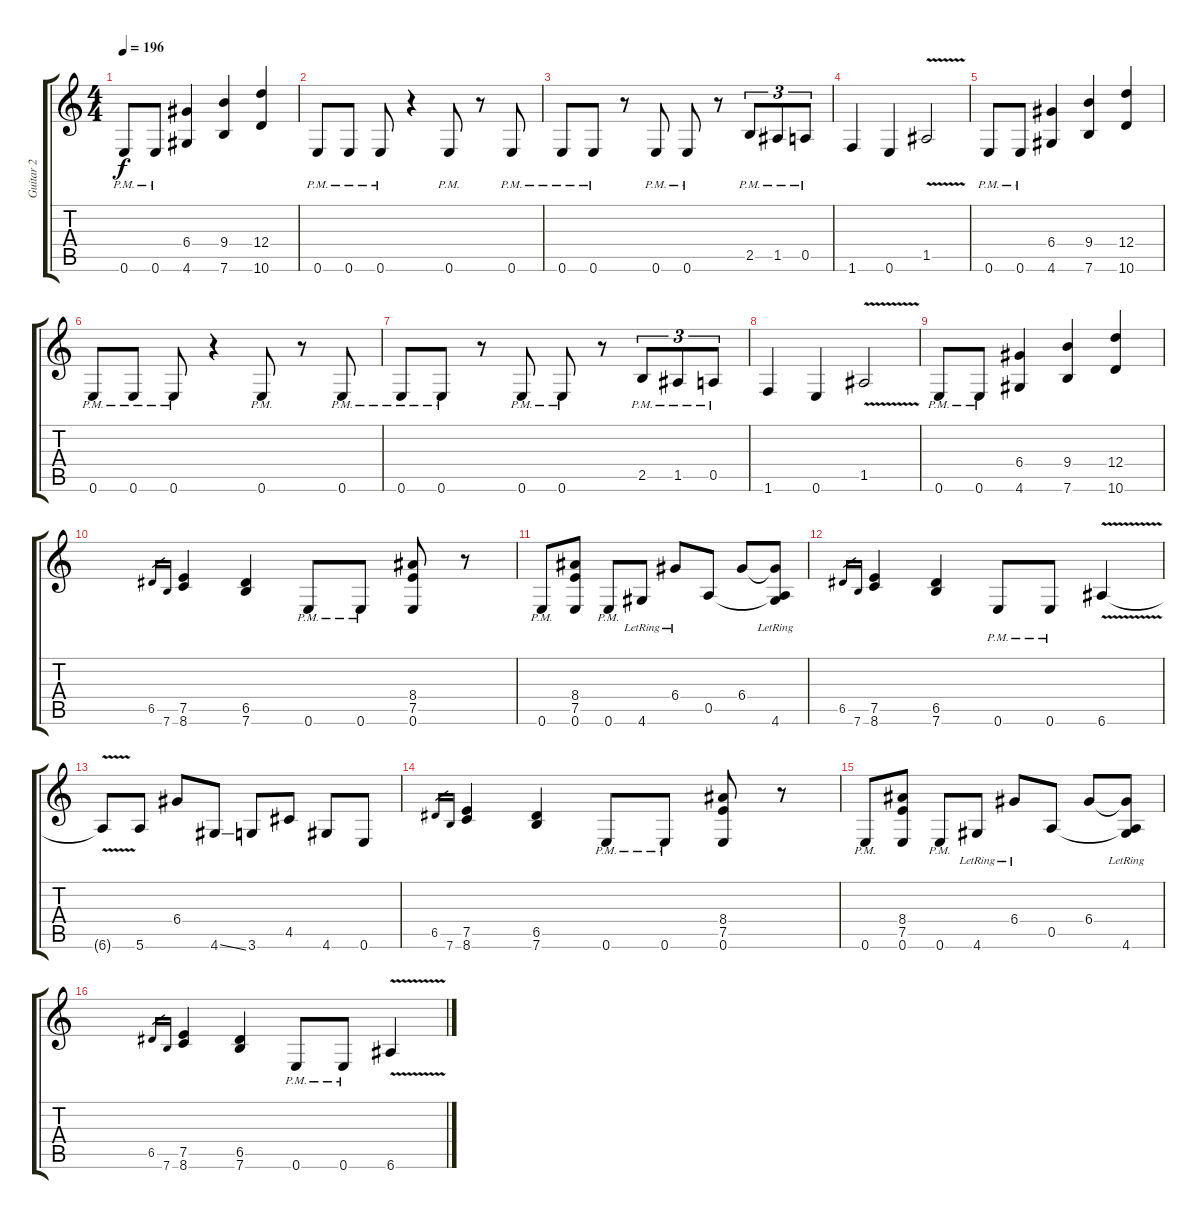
\track ("Guitar 2" "Guitar 2") {instrument distortionguitar}
\staff {score tabs}
\tuning (E4 B3 G3 D3 A2 E2) {hide}
\ts (4 4)
\tempo 196
\clef g2
\ks c
0.6{pm}.8{dy f} 0.6{pm}.8 (6.4 4.6).4 (9.4 7.6).4 (12.4 10.6).4 |
0.6{pm}.8 0.6{pm}.8 0.6{pm}.8 r.4 0.6{pm}.8 r.8 0.6{pm}.8 |
0.6{pm}.8 0.6{pm}.8 r.8 0.6{pm}.8 0.6{pm}.8 r.8 2.5{pm}.8{tu (3 2)} 1.5{pm}.8{tu (3 2)} 0.5{pm}.8{tu (3 2)} |
1.6.4 0.6.4 1.5{v}.2 |
0.6{pm}.8 0.6{pm}.8 (6.4 4.6).4 (9.4 7.6).4 (12.4 10.6).4 |
0.6{pm}.8 0.6{pm}.8 0.6{pm}.8 r.4 0.6{pm}.8 r.8 0.6{pm}.8 |
0.6{pm}.8 0.6{pm}.8 r.8 0.6{pm}.8 0.6{pm}.8 r.8 2.5{pm}.8{tu (3 2)} 1.5{pm}.8{tu (3 2)} 0.5{pm}.8{tu (3 2)} |
1.6.4 0.6.4 1.5{v}.2 |
0.6{pm}.8 0.6{pm}.8 (6.4 4.6).4 (9.4 7.6).4 (12.4 10.6).4 |
6.5.16{gr} 7.6.16{gr} (7.5 8.6).4 (6.5 7.6).4 0.6{pm}.8 0.6{pm}.8 (8.4 7.5 0.6).8 r.8 |
0.6{pm}.8 (8.4 7.5 0.6).8 0.6{pm}.8 4.6{lr}.8 6.4{lr}.8 0.5.8 6.4.8 (6.4{t} 0.5{t} 4.6{lr}).8 |
6.5.16{gr} 7.6.16{gr} (7.5 8.6).4 (6.5 7.6).4 0.6{pm}.8 0.6{pm}.8 6.6{v}.4 |
6.6{t}.8 5.6.8 6.4.8 4.6{ss}.8 3.6.8 4.5.8 4.6.8 0.6.8 |
6.5.16{gr} 7.6.16{gr} (7.5 8.6).4 (6.5 7.6).4 0.6{pm}.8 0.6{pm}.8 (8.4 7.5 0.6).8 r.8 |
0.6{pm}.8 (8.4 7.5 0.6).8 0.6{pm}.8 4.6{lr}.8 6.4{lr}.8 0.5.8 6.4.8 (6.4{t} 0.5{t} 4.6{lr}).8 |
6.5.16{gr} 7.6.16{gr} (7.5 8.6).4 (6.5 7.6).4 0.6{pm}.8 0.6{pm}.8 6.6{v}.4
